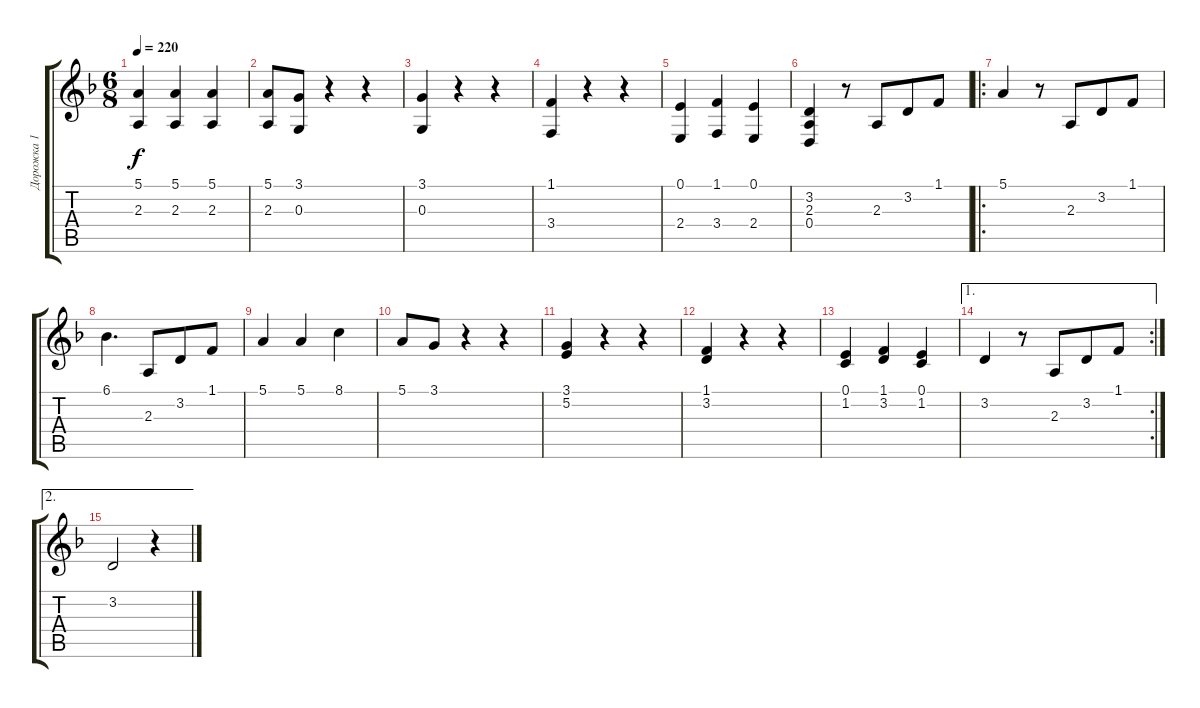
\track ("Дорожка 1" "Дорожка 1") {instrument acousticgrandpiano}
\staff {score tabs}
\tuning (E4 B3 G3 D3 A2 E2) {hide}
\ts (6 8)
\tempo 220
\clef g2
\ks dminor
(5.1 2.3).4{dy f} (5.1 2.3).4 (5.1 2.3).4 |
(5.1 2.3).8 (3.1 0.3).8 r.4 r.4 |
(3.1 0.3).4 r.4 r.4 |
(1.1 3.4).4 r.4 r.4 |
(0.1 2.4).4 (1.1 3.4).4 (0.1 2.4).4 |
(3.2 2.3 0.4).4 r.8 2.3.8 3.2.8 1.1.8 |
\ro
5.1.4 r.8 2.3.8 3.2.8 1.1.8 |
6.1.4{d} 2.3.8 3.2.8 1.1.8 |
5.1.4 5.1.4 8.1.4 |
5.1.8 3.1.8 r.4 r.4 |
(3.1 5.2).4 r.4 r.4 |
(1.1 3.2).4 r.4 r.4 |
(0.1 1.2).4 (1.1 3.2).4 (0.1 1.2).4 |
\ae 1
\rc 2
3.2.4 r.8 2.3.8 3.2.8 1.1.8 |
\ae 2
3.2.2 r.4
